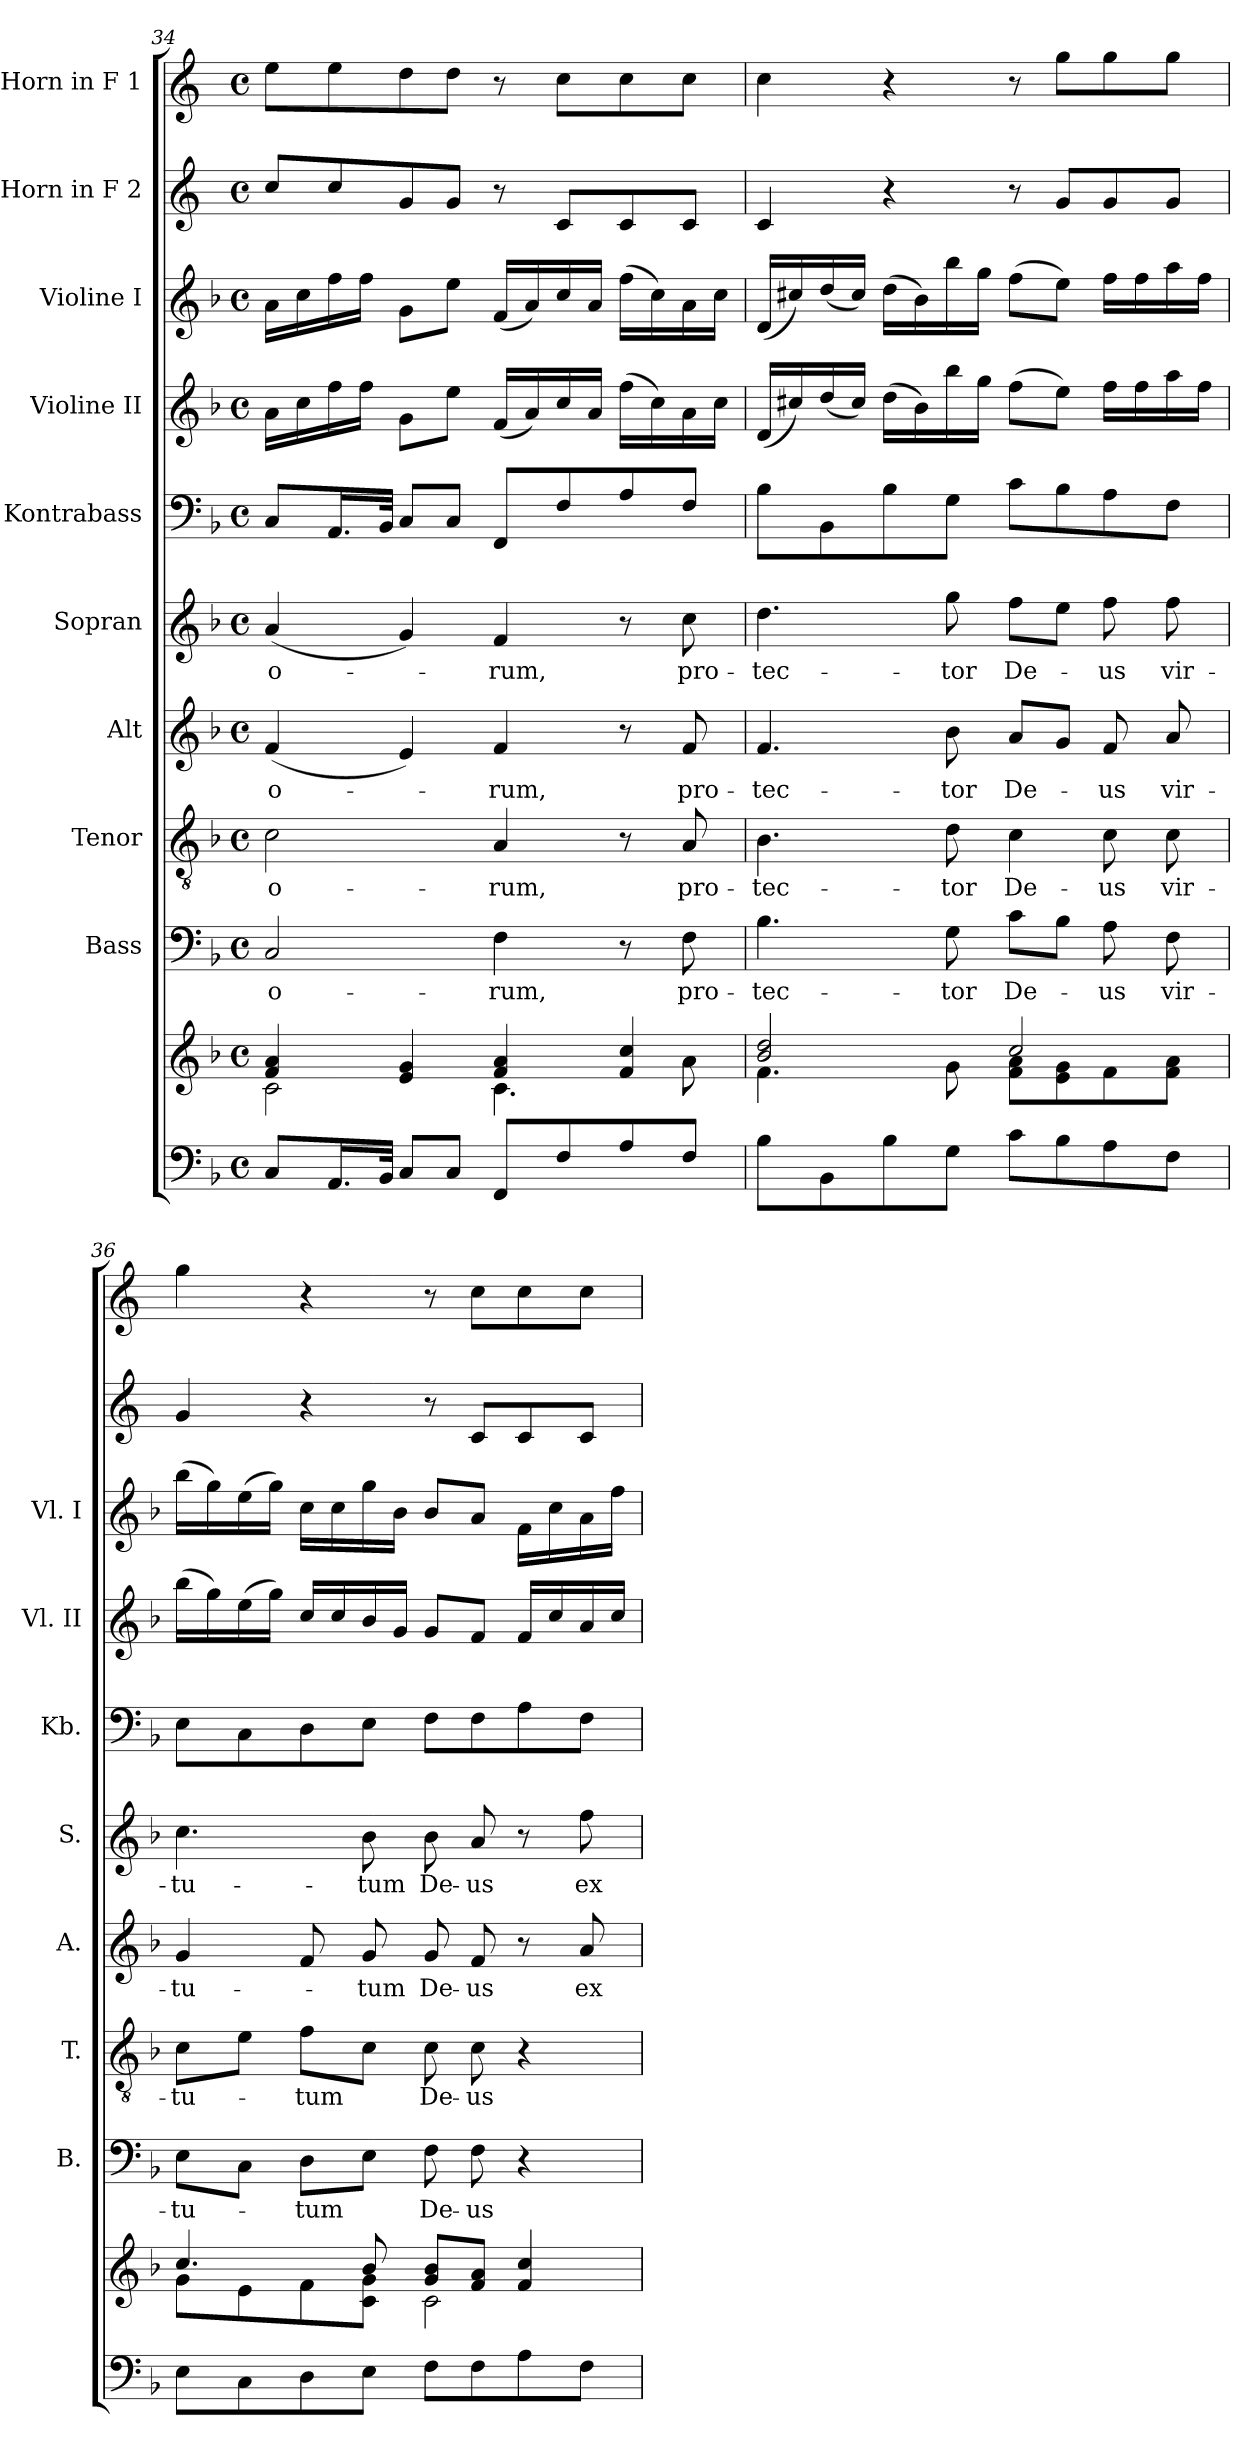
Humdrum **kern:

**kern	**kern	**kern	**text	**kern	**text	**kern	**text	**kern	**text	**kern	**kern	**kern	**kern	**kern
*part10	*part10	*part9	*part9	*part8	*part8	*part7	*part7	*part6	*part6	*part5	*part4	*part3	*part2	*part1
*staff11	*staff10	*staff9	*staff9	*staff8	*staff8	*staff7	*staff7	*staff6	*staff6	*staff5	*staff4	*staff3	*staff2	*staff1
*	*	*I"Bass	*	*I"Tenor	*	*I"Alt	*	*I"Sopran	*	*I"Kontrabass	*I"Violine II	*I"Violine I	*I"Horn in F 2	*I"Horn in F 1
*	*	*I'B.	*	*I'T.	*	*I'A.	*	*I'S.	*	*I'Kb.	*I'Vl. II	*I'Vl. I	*	*
!!LO:PB:g=z
*clefF4	*clefG2	*clefF4	*	*clefGv2	*	*clefG2	*	*clefG2	*	*clefF4	*clefG2	*clefG2	*clefG2	*clefG2
*	*	*	*	*	*	*	*	*	*	*ITrd7c12	*	*	*ITrd4c7	*ITrd4c7
*k[b-]	*k[b-]	*k[b-]	*	*k[b-]	*	*k[b-]	*	*k[b-]	*	*k[b-]	*k[b-]	*k[b-]	*k[b-]	*k[b-]
*F:	*F:	*F:	*	*F:	*	*F:	*	*F:	*	*F:	*F:	*F:	*F:	*F:
*M4/4	*M4/4	*M4/4	*	*M4/4	*	*M4/4	*	*M4/4	*	*M4/4	*M4/4	*M4/4	*M4/4	*M4/4
*met(c)	*met(c)	*met(c)	*	*met(c)	*	*met(c)	*	*met(c)	*	*met(c)	*met(c)	*met(c)	*met(c)	*met(c)
=34	=34	=34	=34	=34	=34	=34	=34	=34	=34	=34	=34	=34	=34	=34
*	*^	*	*	*	*	*	*	*	*	*	*	*	*	*
!	!	!	!	!LO:LY:b	!	!LO:LY:b	!	!LO:LY:b	!	!LO:LY:b	!	!	!	!	!
8C/L	4f/ 4a/	2c\	2C/	-o-	2c\	-o-	(<4f/	-o-	(<4a/	-o-	8CC/L	16a\LL	16a\LL	8f/L	8a\L
.	.	.	.	.	.	.	.	.	.	.	.	16cc\	16cc\	.	.
16.AA/L	.	.	.	.	.	.	.	.	.	.	16.AAA/L	16ff\	16ff\	8f/	8a\
.	.	.	.	.	.	.	.	.	.	.	.	16ff\JJ	16ff\JJ	.	.
32BB-/JJk	.	.	.	.	.	.	.	.	.	.	32BBB-/JJk	.	.	.	.
8C/L	4e/ 4g/	.	.	.	.	.	4e/)	.	4g/)	.	8CC/L	8g\L	8g\L	8c/	8g\
8C/J	.	.	.	.	.	.	.	.	.	.	8CC/J	8ee\J	8ee\J	8c/J	8g\J
!	!	!	!	!LO:LY:b	!	!LO:LY:b	!	!LO:LY:b	!	!LO:LY:b	!	!	!	!	!
8FF/L	4f/ 4a/	4.c\	4F\	-rum,	4A/	-rum,	4f/	-rum,	4f/	-rum,	8FFF/L	(<16f/LL	(<16f/LL	8r	8r
.	.	.	.	.	.	.	.	.	.	.	.	16a/)	16a/)	.	.
8F/	.	.	.	.	.	.	.	.	.	.	8FF/	16cc/	16cc/	8F/L	8f\L
.	.	.	.	.	.	.	.	.	.	.	.	16a/JJ	16a/JJ	.	.
8A/	4f/ 4cc/	.	8r	.	8r	.	8r	.	8r	.	8AA/	(>16ff\LL	(>16ff\LL	8F/	8f\
.	.	.	.	.	.	.	.	.	.	.	.	16cc\)	16cc\)	.	.
!	!	!	!	!LO:LY:b	!	!LO:LY:b	!	!LO:LY:b	!	!LO:LY:b	!	!	!	!	!
8F/J	.	8a\	8F\	pro-	8A/	pro-	8f/	pro-	8cc\	pro-	8FF/J	16a\	16a\	8F/J	8f\J
.	.	.	.	.	.	.	.	.	.	.	.	16cc\JJ	16cc\JJ	.	.
=35	=35	=35	=35	=35	=35	=35	=35	=35	=35	=35	=35	=35	=35	=35	=35
!	!	!	!	!LO:LY:b	!	!LO:LY:b	!	!LO:LY:b	!	!LO:LY:b	!	!	!	!	!
8B-\L	2b-/ 2dd/	4.f\	4.B-\	-tec-	4.B-\	-tec-	4.f/	-tec-	4.dd\	-tec-	8BB-\L	(<16d/LL	(<16d/LL	4F/	4f\
.	.	.	.	.	.	.	.	.	.	.	.	16cc#X/)	16cc#X/)	.	.
8BB-\	.	.	.	.	.	.	.	.	.	.	8BBB-\	(<16dd/	(<16dd/	.	.
.	.	.	.	.	.	.	.	.	.	.	.	16cc#/JJ)	16cc#/JJ)	.	.
8B-\	.	.	.	.	.	.	.	.	.	.	8BB-\	(>16dd\LL	(>16dd\LL	4r	4r
.	.	.	.	.	.	.	.	.	.	.	.	16b-\)	16b-\)	.	.
!	!	!	!	!LO:LY:b	!	!LO:LY:b	!	!LO:LY:b	!	!LO:LY:b	!	!	!	!	!
8G\J	.	8g\	8G\	-tor	8d\	-tor	8b-\	-tor	8gg\	-tor	8GG\J	16bb-\	16bb-\	.	.
.	.	.	.	.	.	.	.	.	.	.	.	16gg\JJ	16gg\JJ	.	.
!	!	!	!	!LO:LY:b	!	!LO:LY:b	!	!LO:LY:b	!	!LO:LY:b	!	!	!	!	!
8c\L	2cc/	8f\ 8a\L	8c\L	De-	4c\	De-	8a/L	De-	8ff\L	De-	8C\L	(>8ff\L	(>8ff\L	8r	8r
8B-\	.	8e\ 8g\	8B-\J	.	.	.	8g/J	.	8ee\J	.	8BB-\	8ee\J)	8ee\J)	8c/L	8cc\L
!	!	!	!	!LO:LY:b	!	!LO:LY:b	!	!LO:LY:b	!	!LO:LY:b	!	!	!	!	!
8A\	.	8f\	8A\	-us	8c\	-us	8f/	-us	8ff\	-us	8AA\	16ff\LL	16ff\LL	8c/	8cc\
.	.	.	.	.	.	.	.	.	.	.	.	16ff\	16ff\	.	.
!	!	!	!	!LO:LY:b	!	!LO:LY:b	!	!LO:LY:b	!	!LO:LY:b	!	!	!	!	!
8F\J	.	8f\ 8a\J	8F\	vir-	8c\	vir-	8a/	vir-	8ff\	vir-	8FF\J	16aa\	16aa\	8c/J	8cc\J
.	.	.	.	.	.	.	.	.	.	.	.	16ff\JJ	16ff\JJ	.	.
=36	=36	=36	=36	=36	=36	=36	=36	=36	=36	=36	=36	=36	=36	=36	=36
!	!	!	!	!LO:LY:b	!	!LO:LY:b	!	!LO:LY:b	!	!LO:LY:b	!	!	!	!	!
8E\L	4.cc/	8g\L	8E\L	-tu-	8c\L	-tu-	4g/	-tu-	4.cc\	-tu-	8EE\L	(>16bb-\LL	(>16bb-\LL	4c/	4cc\
.	.	.	.	.	.	.	.	.	.	.	.	16gg\)	16gg\)	.	.
8C\	.	8e\	8C\J	.	8e\J	.	.	.	.	.	8CC\	(>16ee\	(>16ee\	.	.
.	.	.	.	.	.	.	.	.	.	.	.	16gg\JJ)	16gg\JJ)	.	.
!	!	!	!	!LO:LY:b	!	!LO:LY:b	!	!	!	!	!	!	!	!	!
8D\	.	8f\	8D\L	-tum	8f\L	-tum	8f/	.	.	.	8DD\	16cc/LL	16cc\LL	4r	4r
.	.	.	.	.	.	.	.	.	.	.	.	16cc/	16cc\	.	.
!	!	!	!	!	!	!	!	!LO:LY:b	!	!LO:LY:b	!	!	!	!	!
8E\J	8b-/	8c\ 8g\J	8E\J	.	8c\J	.	8g/	-tum	8b-\	-tum	8EE\J	16b-/	16gg\	.	.
.	.	.	.	.	.	.	.	.	.	.	.	16g/JJ	16b-\JJ	.	.
!	!	!	!	!LO:LY:b	!	!LO:LY:b	!	!LO:LY:b	!	!LO:LY:b	!	!	!	!	!
8F\L	8g/ 8b-/L	2c\	8F\	De-	8c\	De-	8g/	De-	8b-\	De-	8FF\L	8g/L	8b-/L	8r	8r
!	!	!	!	!LO:LY:b	!	!LO:LY:b	!	!LO:LY:b	!	!LO:LY:b	!	!	!	!	!
8F\	8f/ 8a/J	.	8F\	-us	8c\	-us	8f/	-us	8a/	-us	8FF\	8f/J	8a/J	8F/L	8f\L
8A\	4f/ 4cc/	.	4r	.	4r	.	8r	.	8r	.	8AA\	16f/LL	16f\LL	8F/	8f\
.	.	.	.	.	.	.	.	.	.	.	.	16cc/	16cc\	.	.
!	!	!	!	!	!	!	!	!LO:LY:b	!	!LO:LY:b	!	!	!	!	!
8F\J	.	.	.	.	.	.	8a/	ex-	8ff\	ex-	8FF\J	16a/	16a\	8F/J	8f\J
.	.	.	.	.	.	.	.	.	.	.	.	16cc/JJ	16ff\JJ	.	.
*	*v	*v	*	*	*	*	*	*	*	*	*	*	*	*	*
=	=	=	=	=	=	=	=	=	=	=	=	=	=	=
*-	*-	*-	*-	*-	*-	*-	*-	*-	*-	*-	*-	*-	*-	*-
